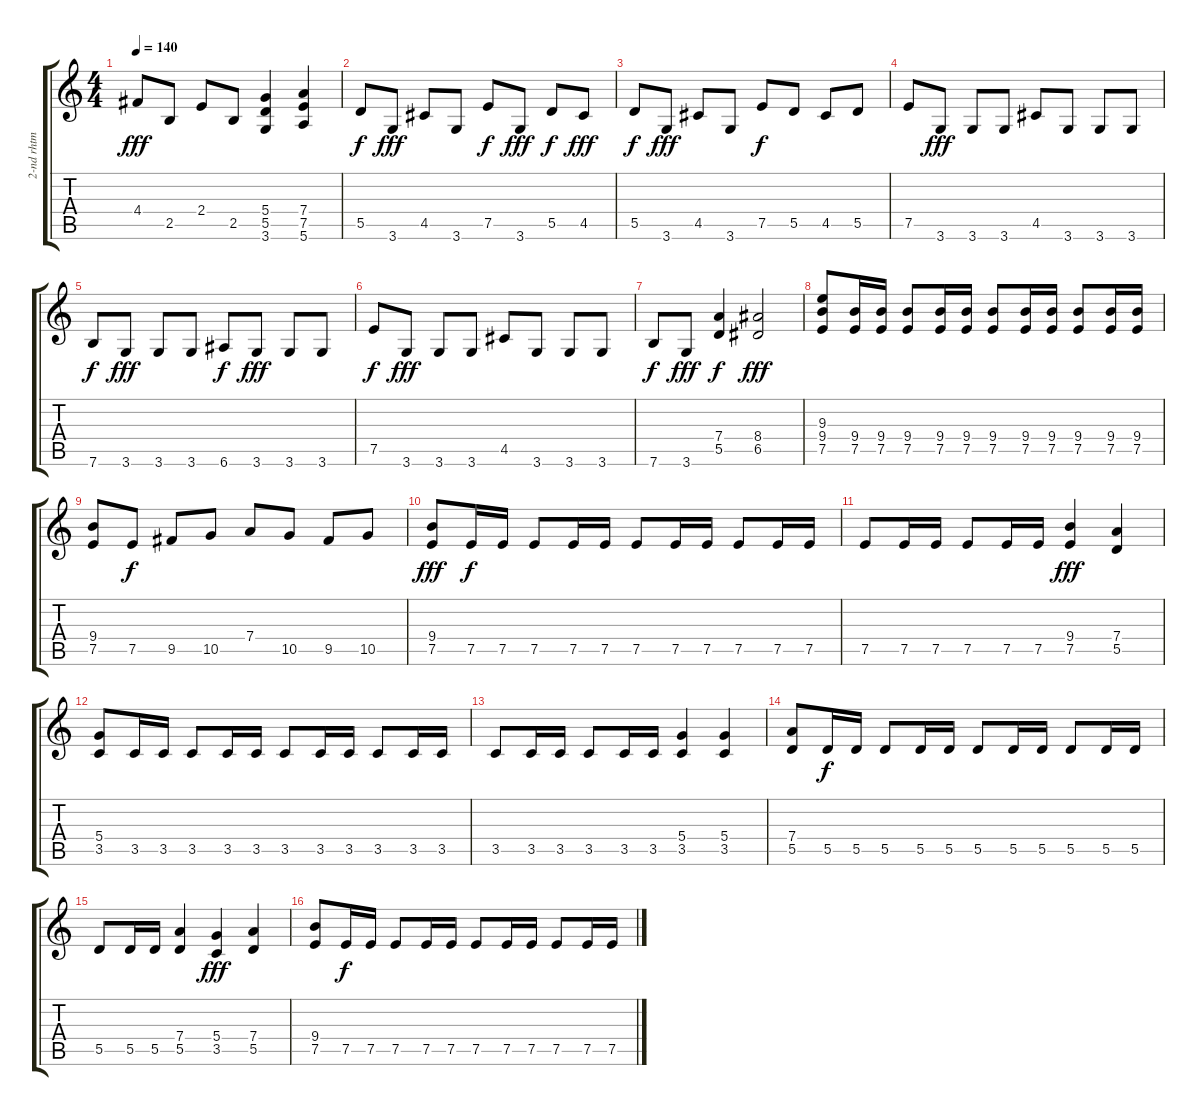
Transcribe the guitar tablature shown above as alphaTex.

\track ("2-nd rhtm gtr" "2-nd rhtm ") {instrument overdrivenguitar}
\staff {score tabs}
\tuning (E4 B3 G3 D3 A2 E2) {hide}
\ts (4 4)
\tempo 140
\clef g2
\ks c
4.4.8{dy fff} 2.5.8 2.4.8 2.5.8 (5.4 5.5 3.6).4 (7.4 7.5 5.6).4 |
5.5.8{dy f} 3.6.8{dy fff} 4.5.8 3.6.8 7.5.8{dy f} 3.6.8{dy fff} 5.5.8{dy f} 4.5.8{dy fff} |
5.5.8{dy f} 3.6.8{dy fff} 4.5.8 3.6.8 7.5.8{dy f} 5.5.8 4.5.8 5.5.8 |
7.5.8 3.6.8{dy fff} 3.6.8 3.6.8 4.5.8 3.6.8 3.6.8 3.6.8 |
7.6.8{dy f} 3.6.8{dy fff} 3.6.8 3.6.8 6.6.8{dy f} 3.6.8{dy fff} 3.6.8 3.6.8 |
7.5.8{dy f} 3.6.8{dy fff} 3.6.8 3.6.8 4.5.8 3.6.8 3.6.8 3.6.8 |
7.6.8{dy f} 3.6.8{dy fff} (7.4 5.5).4{dy f} (8.4 6.5).2{dy fff} |
(9.3 9.4 7.5).8 (9.4 7.5).16 (9.4 7.5).16 (9.4 7.5).8 (9.4 7.5).16 (9.4 7.5).16 (9.4 7.5).8 (9.4 7.5).16 (9.4 7.5).16 (9.4 7.5).8 (9.4 7.5).16 (9.4 7.5).16 |
(9.4 7.5).8 7.5.8{dy f} 9.5.8 10.5.8 7.4.8 10.5.8 9.5.8 10.5.8 |
(9.4 7.5).8{dy fff} 7.5.16{dy f} 7.5.16 7.5.8 7.5.16 7.5.16 7.5.8 7.5.16 7.5.16 7.5.8 7.5.16 7.5.16 |
7.5.8 7.5.16 7.5.16 7.5.8 7.5.16 7.5.16 (9.4 7.5).4{dy fff} (7.4 5.5).4 |
(5.4 3.5).8 3.5.16 3.5.16 3.5.8 3.5.16 3.5.16 3.5.8 3.5.16 3.5.16 3.5.8 3.5.16 3.5.16 |
3.5.8 3.5.16 3.5.16 3.5.8 3.5.16 3.5.16 (5.4 3.5).4 (5.4 3.5).4 |
(7.4 5.5).8 5.5.16{dy f} 5.5.16 5.5.8 5.5.16 5.5.16 5.5.8 5.5.16 5.5.16 5.5.8 5.5.16 5.5.16 |
5.5.8 5.5.16 5.5.16 (7.4 5.5).4 (5.4 3.5).4{dy fff} (7.4 5.5).4 |
(9.4 7.5).8 7.5.16{dy f} 7.5.16 7.5.8 7.5.16 7.5.16 7.5.8 7.5.16 7.5.16 7.5.8 7.5.16 7.5.16
